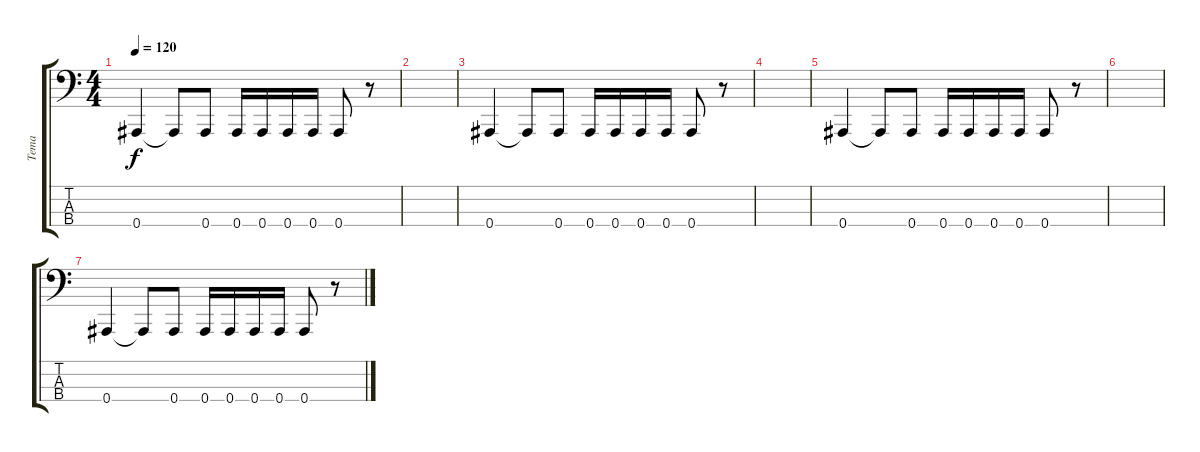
\track ("Tema" "Tema") {instrument electricbassfinger}
\staff {score tabs}
\tuning (Eb2 Bb1 F1 Bb0) {hide}
\ts (4 4)
\tempo 120
\clef f4
\ks c
0.4.4{dy f} 0.4{t}.8 0.4.8 0.4.16 0.4.16 0.4.16 0.4.16 0.4.8 r.8 |
|
0.4.4 0.4{t}.8 0.4.8 0.4.16 0.4.16 0.4.16 0.4.16 0.4.8 r.8 |
|
0.4.4 0.4{t}.8 0.4.8 0.4.16 0.4.16 0.4.16 0.4.16 0.4.8 r.8 |
|
0.4.4 0.4{t}.8 0.4.8 0.4.16 0.4.16 0.4.16 0.4.16 0.4.8 r.8
